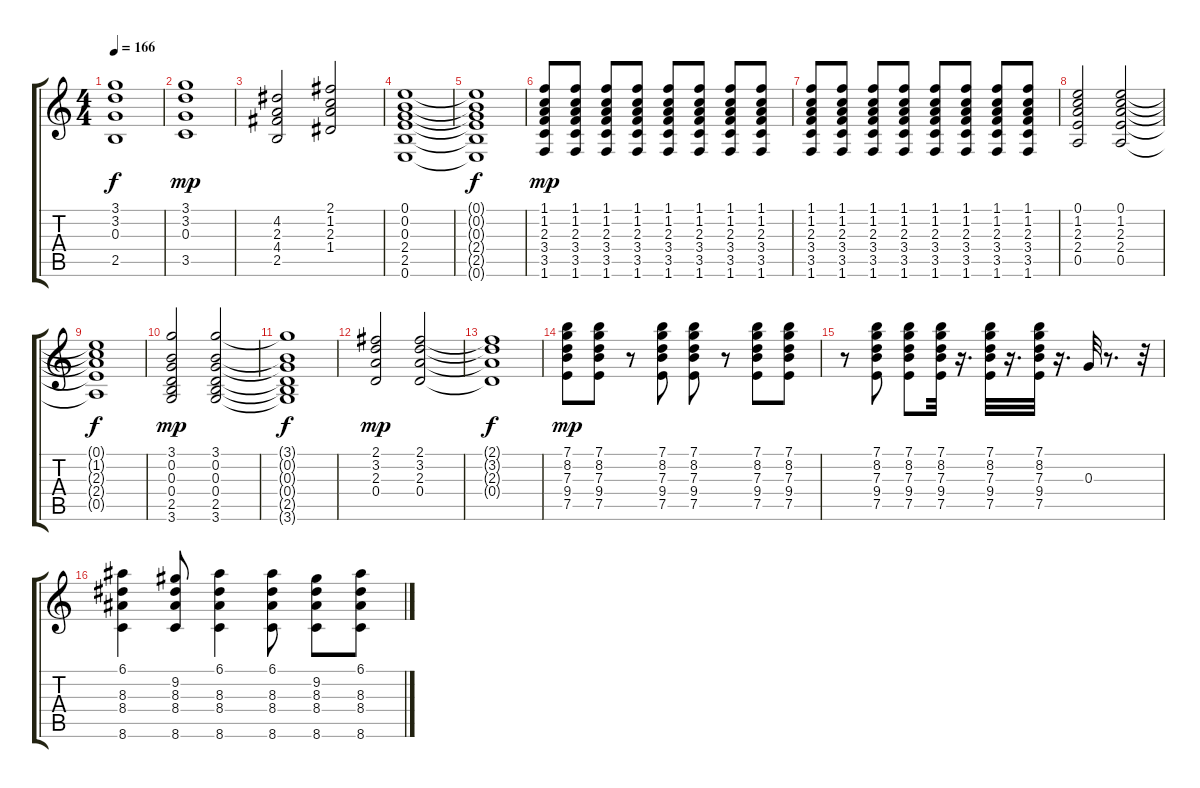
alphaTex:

\track "" {instrument overdrivenguitar}
\staff {score tabs}
\tuning (E4 B3 G3 D3 A2 E2) {hide}
\ts (4 4)
\tempo 166
\clef g2
\ks c
(3.1{t} 3.2{t} 0.3{t} 2.5{t}).1{dy f} |
(3.1 3.2 0.3 3.5).1{dy mp} |
(4.2 2.3 4.4 2.5).2 (2.1 1.2 2.3 1.4).2 |
(0.1 0.2 0.3 2.4 2.5 0.6).1 |
(0.1{t} 0.2{t} 0.3{t} 2.4{t} 2.5{t} 0.6{t}).1{dy f} |
(1.1 1.2 2.3 3.4 3.5 1.6).8{dy mp} (1.1 1.2 2.3 3.4 3.5 1.6).8 (1.1 1.2 2.3 3.4 3.5 1.6).8 (1.1 1.2 2.3 3.4 3.5 1.6).8 (1.1 1.2 2.3 3.4 3.5 1.6).8 (1.1 1.2 2.3 3.4 3.5 1.6).8 (1.1 1.2 2.3 3.4 3.5 1.6).8 (1.1 1.2 2.3 3.4 3.5 1.6).8 |
(1.1 1.2 2.3 3.4 3.5 1.6).8 (1.1 1.2 2.3 3.4 3.5 1.6).8 (1.1 1.2 2.3 3.4 3.5 1.6).8 (1.1 1.2 2.3 3.4 3.5 1.6).8 (1.1 1.2 2.3 3.4 3.5 1.6).8 (1.1 1.2 2.3 3.4 3.5 1.6).8 (1.1 1.2 2.3 3.4 3.5 1.6).8 (1.1 1.2 2.3 3.4 3.5 1.6).8 |
(0.1 1.2 2.3 2.4 0.5).2 (0.1 1.2 2.3 2.4 0.5).2 |
(0.1{t} 1.2{t} 2.3{t} 2.4{t} 0.5{t}).1{dy f} |
(3.1 0.2 0.3 0.4 2.5 3.6).2{dy mp} (3.1 0.2 0.3 0.4 2.5 3.6).2 |
(3.1{t} 0.2{t} 0.3{t} 0.4{t} 2.5{t} 3.6{t}).1{dy f} |
(2.1 3.2 2.3 0.4).2{dy mp} (2.1 3.2 2.3 0.4).2 |
(2.1{t} 3.2{t} 2.3{t} 0.4{t}).1{dy f} |
(7.1 8.2 7.3 9.4 7.5).8{dy mp} (7.1 8.2 7.3 9.4 7.5).8 r.8 (7.1 8.2 7.3 9.4 7.5).8 (7.1 8.2 7.3 9.4 7.5).8 r.8 (7.1 8.2 7.3 9.4 7.5).8 (7.1 8.2 7.3 9.4 7.5).8 |
r.8 (7.1 8.2 7.3 9.4 7.5).8 (7.1 8.2 7.3 9.4 7.5).8 (7.1 8.2 7.3 9.4 7.5).32 r.16{d} (7.1 8.2 7.3 9.4 7.5).32 r.16{d} (7.1 8.2 7.3 9.4 7.5).32 r.16{d} 0.3.32 r.8{d} r.32 |
(6.1 8.3 8.4 8.6).4 (9.2 8.3 8.4 8.6).8 (6.1 8.3 8.4 8.6).4 (6.1 8.3 8.4 8.6).8 (9.2 8.3 8.4 8.6).8 (6.1 8.3 8.4 8.6).8
